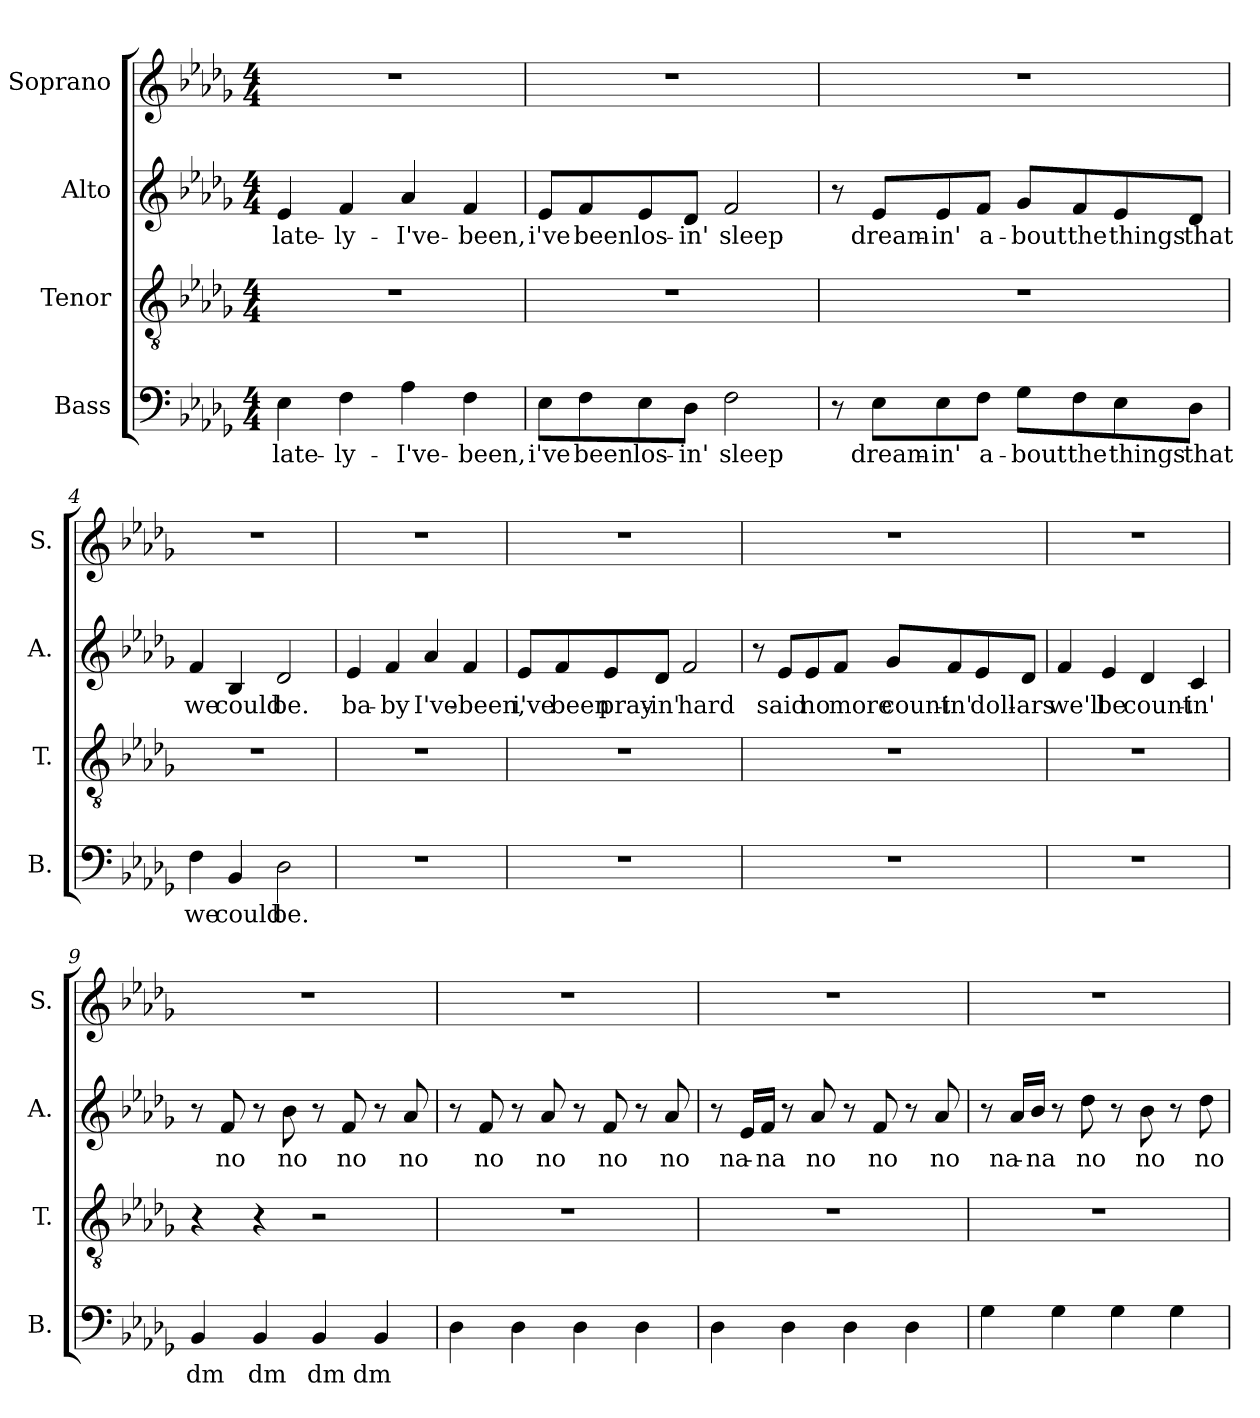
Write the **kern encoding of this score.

**kern	**text	**kern	**kern	**text	**kern
*part4	*part4	*part3	*part2	*part2	*part1
*staff4	*staff4	*staff3	*staff2	*staff2	*staff1
*I"Bass	*	*I"Tenor	*I"Alto	*	*I"Soprano
*I'B.	*	*I'T.	*I'A.	*	*I'S.
*clefF4	*	*clefGv2	*clefG2	*	*clefG2
*k[b-e-a-d-g-]	*	*k[b-e-a-d-g-]	*k[b-e-a-d-g-]	*	*k[b-e-a-d-g-]
*M4/4	*	*M4/4	*M4/4	*	*M4/4
=1	=1	=1	=1	=1	=1
4E-\	late-	1r	4e-/	late-	1r
4F\	-ly-	.	4f/	-ly-	.
4A-\	-I've-	.	4a-/	-I've-	.
4F\	-been,	.	4f/	-been,	.
=2	=2	=2	=2	=2	=2
8E-\L	i've	1r	8e-/L	i've	1r
8F\	been	.	8f/	been	.
8E-\	los-	.	8e-/	los-	.
8D-\J	-in'	.	8d-/J	-in'	.
2F\	sleep	.	2f/	sleep	.
=3	=3	=3	=3	=3	=3
8r	.	1r	8r	.	1r
8E-\L	dream-	.	8e-/L	dream-	.
8E-\	-in'	.	8e-/	-in'	.
8F\J	a-	.	8f/J	a-	.
8G-\L	-bout	.	8g-/L	-bout	.
8F\	the	.	8f/	the	.
8E-\	things	.	8e-/	things	.
8D-\J	that	.	8d-/J	that	.
=4	=4	=4	=4	=4	=4
4F\	we	1r	4f/	we	1r
4BB-/	could	.	4B-/	could	.
2D-\	be.	.	2d-/	be.	.
!!LO:LB:g=z
=5	=5	=5	=5	=5	=5
1r	.	1r	4e-/	ba-	1r
.	.	.	4f/	-by	.
.	.	.	4a-/	I've-	.
.	.	.	4f/	-been,	.
=6	=6	=6	=6	=6	=6
1r	.	1r	8e-/L	i've	1r
.	.	.	8f/	been	.
.	.	.	8e-/	pray-	.
.	.	.	8d-/J	-in'	.
.	.	.	2f/	hard	.
=7	=7	=7	=7	=7	=7
1r	.	1r	8r	.	1r
.	.	.	8e-/L	said	.
.	.	.	8e-/	no	.
.	.	.	8f/J	more	.
.	.	.	8g-/L	count-	.
.	.	.	8f/	-in'	.
.	.	.	8e-/	doll-	.
.	.	.	8d-/J	-ars	.
=8	=8	=8	=8	=8	=8
1r	.	1r	4f/	we'll	1r
.	.	.	4e-/	be	.
.	.	.	4d-/	count-	.
.	.	.	4c/	-in'	.
!!LO:LB:g=z
=9	=9	=9	=9	=9	=9
4BB-/	dm	4r	8r	.	1r
.	.	.	8f/	no	.
4BB-/	dm	4r	8r	.	.
.	.	.	8b-\	no	.
4BB-/	dm	2r	8r	.	.
.	.	.	8f/	no	.
4BB-/	dm	.	8r	.	.
.	.	.	8a-/	no	.
=10	=10	=10	=10	=10	=10
4D-\	.	1r	8r	.	1r
.	.	.	8f/	no	.
4D-\	.	.	8r	.	.
.	.	.	8a-/	no	.
4D-\	.	.	8r	.	.
.	.	.	8f/	no	.
4D-\	.	.	8r	.	.
.	.	.	8a-/	no	.
=11	=11	=11	=11	=11	=11
4D-\	.	1r	8r	.	1r
.	.	.	16e-/LL	na-	.
.	.	.	16f/JJ	-na	.
4D-\	.	.	8r	.	.
.	.	.	8a-/	no	.
4D-\	.	.	8r	.	.
.	.	.	8f/	no	.
4D-\	.	.	8r	.	.
.	.	.	8a-/	no	.
=12	=12	=12	=12	=12	=12
4G-\	.	1r	8r	.	1r
.	.	.	16a-/LL	na-	.
.	.	.	16b-/JJ	-na	.
4G-\	.	.	8r	.	.
.	.	.	8dd-\	no	.
4G-\	.	.	8r	.	.
.	.	.	8b-\	no	.
4G-\	.	.	8r	.	.
.	.	.	8dd-\	no	.
=	=	=	=	=	=
*-	*-	*-	*-	*-	*-
